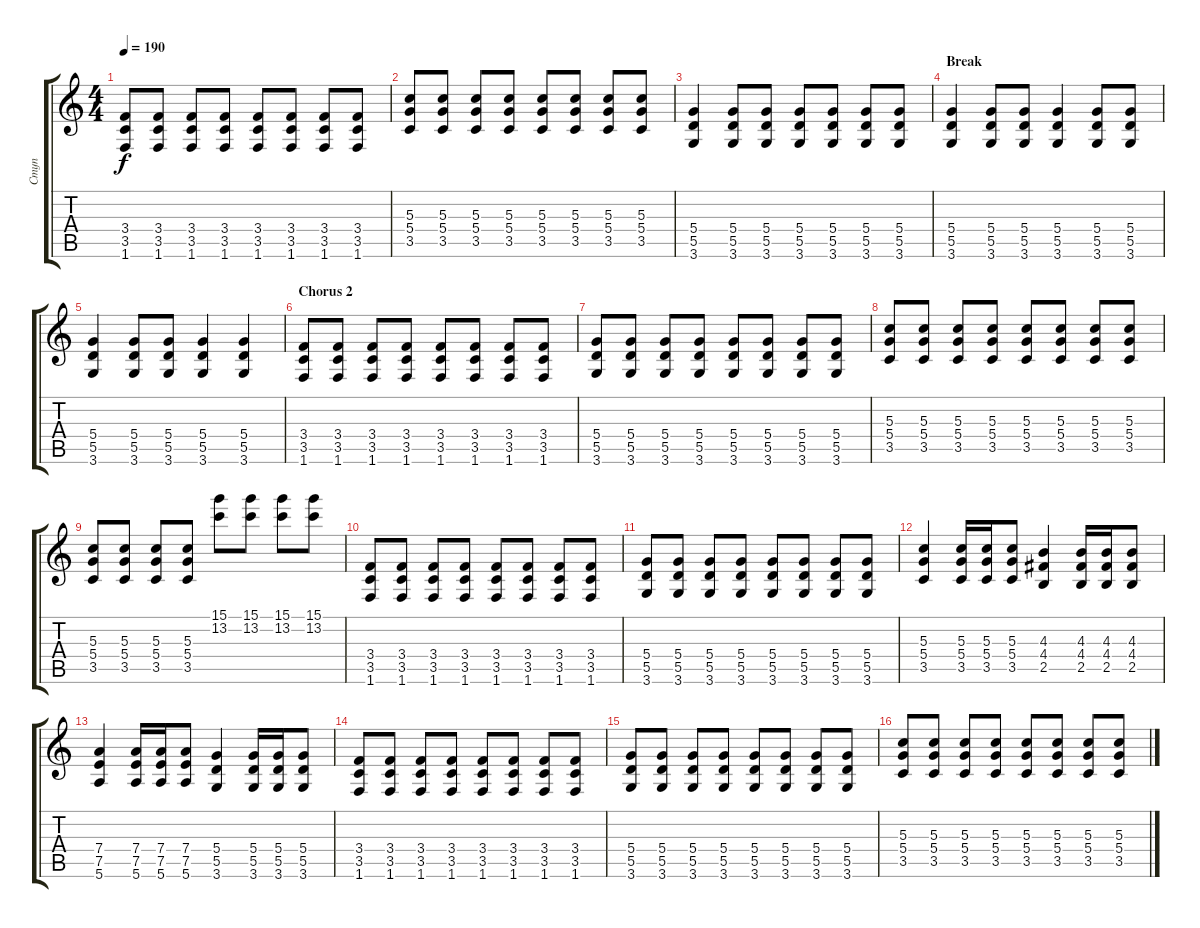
\track ("Ступ" "Ступ") {instrument distortionguitar}
\staff {score tabs}
\tuning (E4 B3 G3 D3 A2 E2) {hide}
\ts (4 4)
\tempo 190
\clef g2
\ks c
(3.4 3.5 1.6).8{dy f} (3.4 3.5 1.6).8 (3.4 3.5 1.6).8 (3.4 3.5 1.6).8 (3.4 3.5 1.6).8 (3.4 3.5 1.6).8 (3.4 3.5 1.6).8 (3.4 3.5 1.6).8 |
(5.3 5.4 3.5).8 (5.3 5.4 3.5).8 (5.3 5.4 3.5).8 (5.3 5.4 3.5).8 (5.3 5.4 3.5).8 (5.3 5.4 3.5).8 (5.3 5.4 3.5).8 (5.3 5.4 3.5).8 |
(5.4 5.5 3.6).4 (5.4 5.5 3.6).8 (5.4 5.5 3.6).8 (5.4 5.5 3.6).8 (5.4 5.5 3.6).8 (5.4 5.5 3.6).8 (5.4 5.5 3.6).8 |
\section ("" "Break")
(5.4 5.5 3.6).4 (5.4 5.5 3.6).8 (5.4 5.5 3.6).8 (5.4 5.5 3.6).4 (5.4 5.5 3.6).8 (5.4 5.5 3.6).8 |
(5.4 5.5 3.6).4 (5.4 5.5 3.6).8 (5.4 5.5 3.6).8 (5.4 5.5 3.6).4 (5.4 5.5 3.6).4 |
\section ("" "Chorus 2")
(3.4 3.5 1.6).8 (3.4 3.5 1.6).8 (3.4 3.5 1.6).8 (3.4 3.5 1.6).8 (3.4 3.5 1.6).8 (3.4 3.5 1.6).8 (3.4 3.5 1.6).8 (3.4 3.5 1.6).8 |
(5.4 5.5 3.6).8 (5.4 5.5 3.6).8 (5.4 5.5 3.6).8 (5.4 5.5 3.6).8 (5.4 5.5 3.6).8 (5.4 5.5 3.6).8 (5.4 5.5 3.6).8 (5.4 5.5 3.6).8 |
(5.3 5.4 3.5).8 (5.3 5.4 3.5).8 (5.3 5.4 3.5).8 (5.3 5.4 3.5).8 (5.3 5.4 3.5).8 (5.3 5.4 3.5).8 (5.3 5.4 3.5).8 (5.3 5.4 3.5).8 |
(5.3 5.4 3.5).8 (5.3 5.4 3.5).8 (5.3 5.4 3.5).8 (5.3 5.4 3.5).8 (15.1 13.2).8 (15.1 13.2).8 (15.1 13.2).8 (15.1 13.2).8 |
(3.4 3.5 1.6).8 (3.4 3.5 1.6).8 (3.4 3.5 1.6).8 (3.4 3.5 1.6).8 (3.4 3.5 1.6).8 (3.4 3.5 1.6).8 (3.4 3.5 1.6).8 (3.4 3.5 1.6).8 |
(5.4 5.5 3.6).8 (5.4 5.5 3.6).8 (5.4 5.5 3.6).8 (5.4 5.5 3.6).8 (5.4 5.5 3.6).8 (5.4 5.5 3.6).8 (5.4 5.5 3.6).8 (5.4 5.5 3.6).8 |
(5.3 5.4 3.5).4 (5.3 5.4 3.5).16 (5.3 5.4 3.5).16 (5.3 5.4 3.5).8 (4.3 4.4 2.5).4 (4.3 4.4 2.5).16 (4.3 4.4 2.5).16 (4.3 4.4 2.5).8 |
(7.4 7.5 5.6).4 (7.4 7.5 5.6).16 (7.4 7.5 5.6).16 (7.4 7.5 5.6).8 (5.4 5.5 3.6).4 (5.4 5.5 3.6).16 (5.4 5.5 3.6).16 (5.4 5.5 3.6).8 |
(3.4 3.5 1.6).8 (3.4 3.5 1.6).8 (3.4 3.5 1.6).8 (3.4 3.5 1.6).8 (3.4 3.5 1.6).8 (3.4 3.5 1.6).8 (3.4 3.5 1.6).8 (3.4 3.5 1.6).8 |
(5.4 5.5 3.6).8 (5.4 5.5 3.6).8 (5.4 5.5 3.6).8 (5.4 5.5 3.6).8 (5.4 5.5 3.6).8 (5.4 5.5 3.6).8 (5.4 5.5 3.6).8 (5.4 5.5 3.6).8 |
(5.3 5.4 3.5).8 (5.3 5.4 3.5).8 (5.3 5.4 3.5).8 (5.3 5.4 3.5).8 (5.3 5.4 3.5).8 (5.3 5.4 3.5).8 (5.3 5.4 3.5).8 (5.3 5.4 3.5).8
